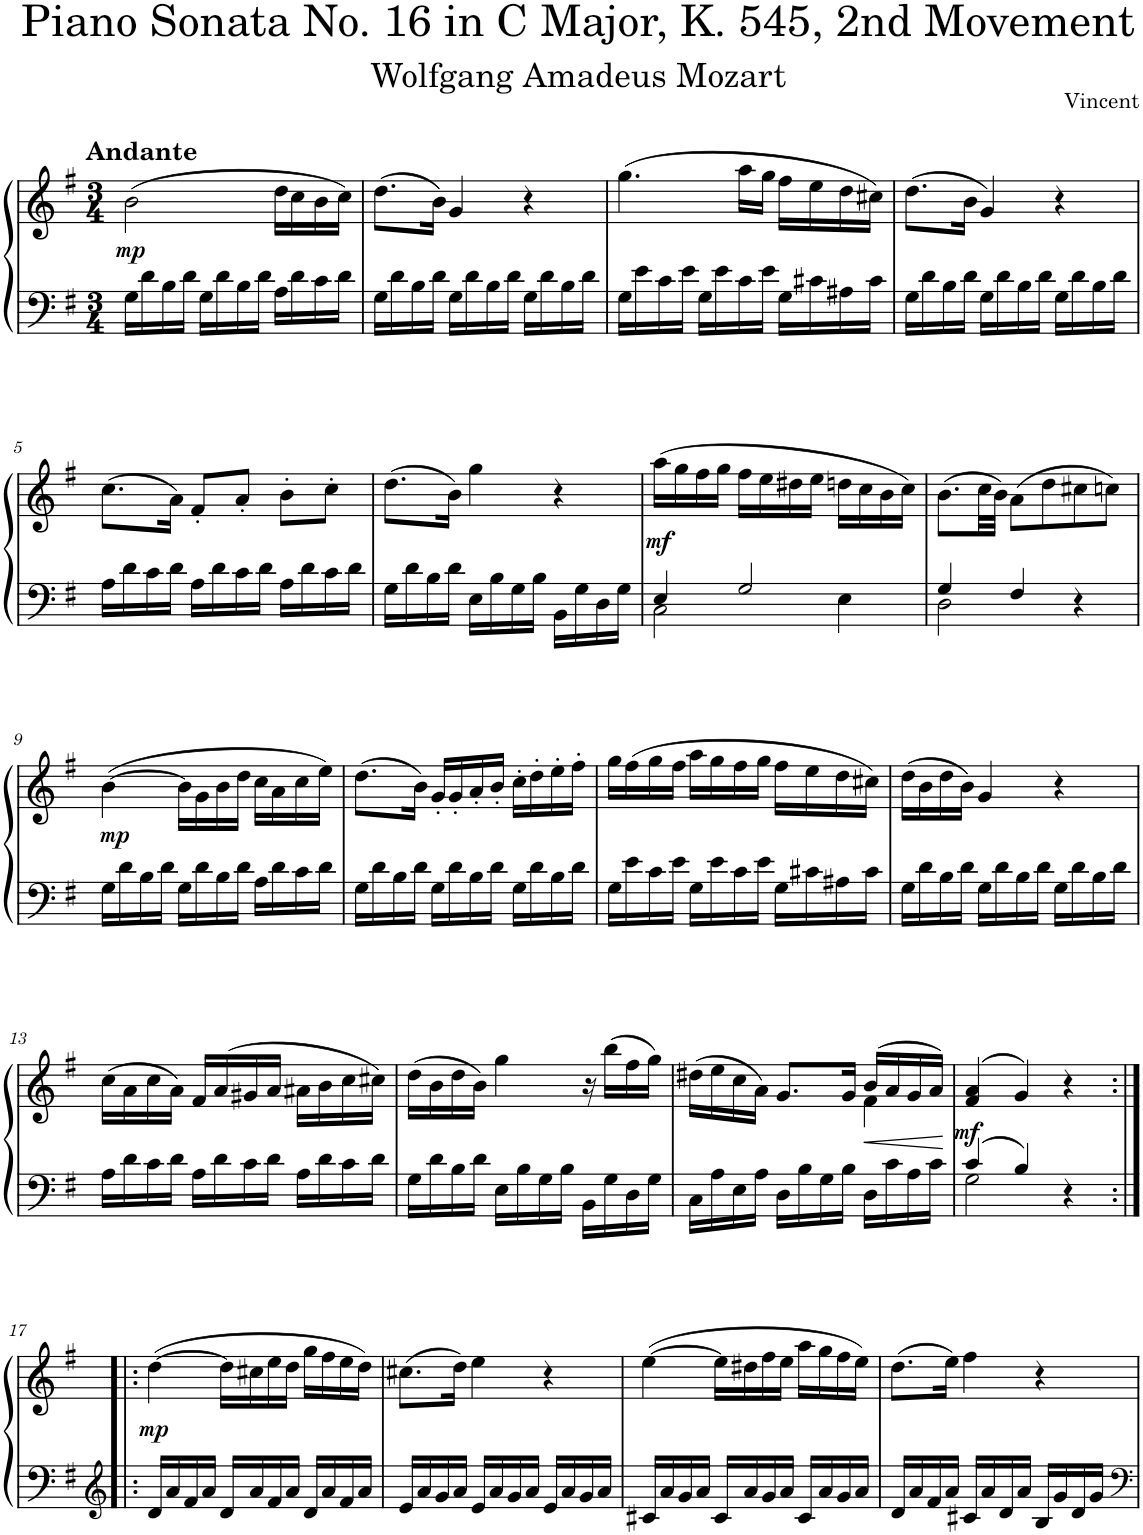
**kern	**kern	**dynam
*part1	*part1	*part1
*staff2	*staff1	*staff1/2
*I"Piano	*	*
*I'Pno.	*	*
*clefF4	*clefG2	*
*k[f#]	*k[f#]	*
*M3/4	*M3/4	*
=1	=1	=1
!	!LO:TX:a:B:t=Andante	!
!	!	!LO:DY:b
16G\LL	(2b\	mp
16d\	.	.
16B\	.	.
16d\JJ	.	.
16G\LL	.	.
16d\	.	.
16B\	.	.
16d\JJ	.	.
16A\LL	16dd\LL	.
16d\	16cc\	.
16c\	16b\	.
16d\JJ	16cc\JJ)	.
=2	=2	=2
16G\LL	(8.dd\L	.
16d\	.	.
16B\	.	.
16d\JJ	16b\Jk)	.
16G\LL	4g/	.
16d\	.	.
16B\	.	.
16d\JJ	.	.
16G\LL	4r	.
16d\	.	.
16B\	.	.
16d\JJ	.	.
=3	=3	=3
16G\LL	(4.gg\	.
16e\	.	.
16c\	.	.
16e\JJ	.	.
16G\LL	.	.
16e\	.	.
16c\	16aa\LL	.
16e\JJ	16gg\JJ	.
16G\LL	16ff#\LL	.
16c#X\	16ee\	.
16A#X\	16dd\	.
16c#\JJ	16cc#X\JJ)	.
=4	=4	=4
16G\LL	(8.dd\L	.
16d\	.	.
16B\	.	.
16d\JJ	16b\Jk	.
16G\LL	4g/)	.
16d\	.	.
16B\	.	.
16d\JJ	.	.
16G\LL	4r	.
16d\	.	.
16B\	.	.
16d\JJ	.	.
!!LO:LB:g=z
=5	=5	=5
16A\LL	(8.cc\L	.
16d\	.	.
16c\	.	.
16d\JJ	16a\Jk)	.
16A\LL	8f#'/L	.
16d\	.	.
16c\	8a'/J	.
16d\JJ	.	.
16A\LL	8b'\L	.
16d\	.	.
16c\	8cc'\J	.
16d\JJ	.	.
=6	=6	=6
16G\LL	(8.dd\L	.
16d\	.	.
16B\	.	.
16d\JJ	16b\Jk)	.
16E\LL	4gg\	.
16B\	.	.
16G\	.	.
16B\JJ	.	.
16BB\LL	4r	.
16G\	.	.
16D\	.	.
16G\JJ	.	.
=7	=7	=7
*^	*	*
!	!	!	!LO:DY:b
4E/	2C\	(16aa\LL	mf
.	.	16gg\	.
.	.	16ff#\	.
.	.	16gg\JJ	.
2G/	.	16ff#\LL	.
.	.	16ee\	.
.	.	16dd#X\	.
.	.	16ee\JJ	.
.	4E\	16ddn\LL	.
.	.	16cc\	.
.	.	16b\	.
.	.	16cc\JJ)	.
=8	=8	=8	=8
4G/	2D\	(8.b\L	.
.	.	32cc\LL	.
.	.	32b\JJJ)	.
4F#/	.	(8a\L	.
.	.	8dd\	.
4r	4ryy	8cc#X\	.
.	.	8ccn\J)	.
*v	*v	*	*
!!LO:LB:g=z
=9	=9	=9
!	!	!LO:DY:b
16G\LL	([4b\	mp
16d\	.	.
16B\	.	.
16d\JJ	.	.
16G\LL	16b\LL]	.
16d\	16g\	.
16B\	16b\	.
16d\JJ	16dd\JJ	.
16A\LL	16cc\LL	.
16d\	16a\	.
16c\	16cc\	.
16d\JJ	16ee\JJ)	.
=10	=10	=10
16G\LL	(8.dd\L	.
16d\	.	.
16B\	.	.
16d\JJ	16b\Jk)	.
16G\LL	16g'/LL	.
16d\	16g'/	.
16B\	16a'/	.
16d\JJ	16b'/JJ	.
16G\LL	16cc'\LL	.
16d\	16dd'\	.
16B\	16ee'\	.
16d\JJ	16ff#'\JJ	.
=11	=11	=11
16G\LL	16gg\LL	.
16e\	(16ff#\	.
16c\	16gg\	.
16e\JJ	16ff#\JJ	.
16G\LL	16aa\LL	.
16e\	16gg\	.
16c\	16ff#\	.
16e\JJ	16gg\JJ	.
16G\LL	16ff#\LL	.
16c#X\	16ee\	.
16A#X\	16dd\	.
16c#\JJ	16cc#X\JJ)	.
=12	=12	=12
16G\LL	(16dd\LL	.
16d\	16b\	.
16B\	16dd\	.
16d\JJ	16b\JJ)	.
16G\LL	4g/	.
16d\	.	.
16B\	.	.
16d\JJ	.	.
16G\LL	4r	.
16d\	.	.
16B\	.	.
16d\JJ	.	.
!!LO:LB:g=z
=13	=13	=13
16A\LL	(16cc\LL	.
16d\	16a\	.
16c\	16cc\	.
16d\JJ	16a\JJ)	.
16A\LL	16f#/LL	.
16d\	(16a/	.
16c\	16g#X/	.
16d\JJ	16a/JJ	.
16A\LL	16a#X\LL	.
16d\	16b\	.
16c\	16cc\	.
16d\JJ	16cc#X\JJ)	.
=14	=14	=14
16G\LL	(16dd\LL	.
16d\	16b\	.
16B\	16dd\	.
16d\JJ	16b\JJ)	.
16E\LL	4gg\	.
16B\	.	.
16G\	.	.
16B\JJ	.	.
16BB\LL	16r	.
16G\	(16bb\LL	.
16D\	16ff#\	.
16G\JJ	16gg\JJ)	.
=15	=15	=15
*	*^	*
16C\LL	(>16dd#X\LL	2ryy	.
16A\	16ee\	.	.
16E\	16cc\	.	.
16A\JJ	16a\JJ)	.	.
16D\LL	8.g/L	.	.
16B\	.	.	.
16G\	.	.	.
16B\JJ	16g/Jk	.	.
!	!	!	!LO:HP:b
16D\LL	(16b/LL	4f#\	<
16c\	16a/	.	.
16A\	16g/	.	.
16c\JJ	16a/JJ)	.	.
*	*v	*v	*
.	.	[
=16	=16	=16
*^	*	*
!	!	!	!LO:DY:b
4c/	2G\	(>4f#/ 4a/	mf
4B/	.	4g/)	.
4r	4ryy	4r	.
*v	*v	*	*
!!LO:LB:g=z
=17:|!|:	=17:|!|:	=17:|!|:
*clefG2	*	*
*^	*	*
!	!	!	!LO:DY:b
*v	*v	*	*
16d/LL	([4dd\	mp
16a/	.	.
16f#/	.	.
16a/JJ	.	.
16d/LL	16dd\LL]	.
16a/	16cc#X\	.
16f#/	16ee\	.
16a/JJ	16dd\JJ	.
16d/LL	16gg\LL	.
16a/	16ff#\	.
16f#/	16ee\	.
16a/JJ	16dd\JJ)	.
=18	=18	=18
16e/LL	(8.cc#X\L	.
16a/	.	.
16g/	.	.
16a/JJ	16dd\Jk)	.
16e/LL	4ee\	.
16a/	.	.
16g/	.	.
16a/JJ	.	.
16e/LL	4r	.
16a/	.	.
16g/	.	.
16a/JJ	.	.
=19	=19	=19
16c#X/LL	([4ee\	.
16a/	.	.
16g/	.	.
16a/JJ	.	.
16c#/LL	16ee\LL]	.
16a/	16dd#X\	.
16g/	16ff#\	.
16a/JJ	16ee\JJ	.
16c#/LL	16aa\LL	.
16a/	16gg\	.
16g/	16ff#\	.
16a/JJ	16ee\JJ)	.
=20	=20	=20
16d/LL	(8.dd\L	.
16a/	.	.
16f#/	.	.
16a/JJ	16ee\Jk)	.
16c#X/LL	4ff#\	.
16a/	.	.
16d/	.	.
16a/JJ	.	.
16B/LL	4r	.
16g/	.	.
16d/	.	.
16g/JJ	.	.
=	=	=
*-	*-	*-
